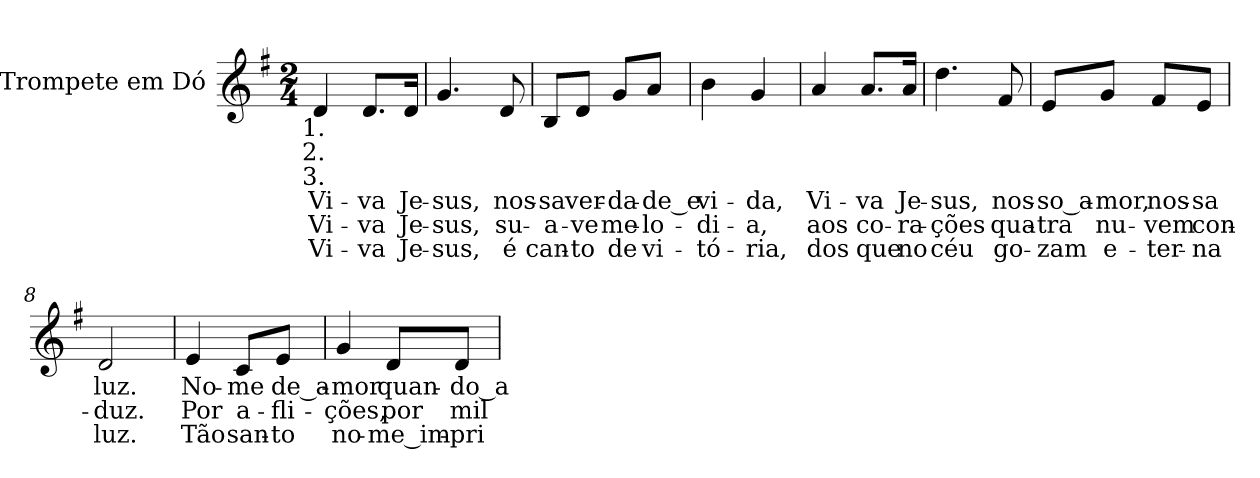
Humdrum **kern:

**kern	**text	**text	**text
*part1	*part1	*part1	*part1
*staff1	*staff1	*staff1	*staff1
*I"Trompete em Dó	*	*	*
!!LO:PB:g=z
*clefG2	*	*	*
*k[f#]	*	*	*
*G:	*	*	*
*M2/4	*	*	*
*MM80	*	*	*
=1	=1	=1	=1
!LO:TX:b:cj:t=1.	!	!	!
!LO:TX:b:cj:t=2.	!	!	!
!LO:TX:b:cj:t=3.	!	!	!
!	!LO:LY:b:color=#000000	!LO:LY:b:color=#000000	!LO:LY:b:color=#000000
4di/	Vi-	Vi-	Vi-
!	!LO:LY:b:color=#000000	!LO:LY:b:color=#000000	!LO:LY:b:color=#000000
8.di/L	-va	-va	-va
!	!LO:LY:b:color=#000000	!LO:LY:b:color=#000000	!LO:LY:b:color=#000000
16di/Jk	Je-	Je-	Je-
=2	=2	=2	=2
!	!LO:LY:b:color=#000000	!LO:LY:b:color=#000000	!LO:LY:b:color=#000000
4.gi/	-sus,	-sus,	-sus,
!	!LO:LY:b:color=#000000	!LO:LY:b:color=#000000	!LO:LY:b:color=#000000
8di/	nos-	su-	é
=3	=3	=3	=3
!	!LO:LY:b:color=#000000	!LO:LY:b:color=#000000	!LO:LY:b:color=#000000
8Bi/L	-sa	-a-	can-
!	!LO:LY:b:color=#000000	!LO:LY:b:color=#000000	!LO:LY:b:color=#000000
8di/J	ver-	-ve	-to
!	!LO:LY:b:color=#000000	!LO:LY:b:color=#000000	!LO:LY:b:color=#000000
8gi/L	-da-	me-	de
!	!LO:LY:b:color=#000000	!LO:LY:b:color=#000000	!LO:LY:b:color=#000000
8ai/J	-de_e	-lo-	vi-
=4	=4	=4	=4
!	!LO:LY:b:color=#000000	!LO:LY:b:color=#000000	!LO:LY:b:color=#000000
4bi\	vi-	-di-	-tó-
!	!LO:LY:b:color=#000000	!LO:LY:b:color=#000000	!LO:LY:b:color=#000000
4gi/	-da,	-a,	-ria,
=5	=5	=5	=5
!	!LO:LY:b:color=#000000	!LO:LY:b:color=#000000	!LO:LY:b:color=#000000
4ai/	Vi-	aos	dos
!	!LO:LY:b:color=#000000	!LO:LY:b:color=#000000	!LO:LY:b:color=#000000
8.ai/L	-va	co-	que
!	!LO:LY:b:color=#000000	!LO:LY:b:color=#000000	!LO:LY:b:color=#000000
16ai/Jk	Je-	-ra-	no
=6	=6	=6	=6
!	!LO:LY:b:color=#000000	!LO:LY:b:color=#000000	!LO:LY:b:color=#000000
4.ddi\	-sus,	-ções	céu
!	!LO:LY:b:color=#000000	!LO:LY:b:color=#000000	!LO:LY:b:color=#000000
8f#i/	nos-	qua-	go-
=7	=7	=7	=7
!	!LO:LY:b:color=#000000	!LO:LY:b:color=#000000	!LO:LY:b:color=#000000
8ei/L	-so_a-	-tra	-zam
!	!LO:LY:b:color=#000000	!LO:LY:b:color=#000000	!LO:LY:b:color=#000000
8gi/J	-mor,	nu-	e-
!	!LO:LY:b:color=#000000	!LO:LY:b:color=#000000	!LO:LY:b:color=#000000
8f#i/L	nos-	-vem	-ter-
!	!LO:LY:b:color=#000000	!LO:LY:b:color=#000000	!LO:LY:b:color=#000000
8ei/J	-sa	con-	-na
=8	=8	=8	=8
!	!LO:LY:b:color=#000000	!LO:LY:b:color=#000000	!LO:LY:b:color=#000000
2di/	luz.	-duz.	luz.
!!LO:LB:g=z
=9	=9	=9	=9
!	!LO:LY:b:color=#000000	!LO:LY:b:color=#000000	!LO:LY:b:color=#000000
4ei/	No-	Por	Tão
!	!LO:LY:b:color=#000000	!LO:LY:b:color=#000000	!LO:LY:b:color=#000000
8ci/L	-me	a-	san-
!	!LO:LY:b:color=#000000	!LO:LY:b:color=#000000	!LO:LY:b:color=#000000
8ei/J	de_a-	-fli-	-to
=10	=10	=10	=10
!	!LO:LY:b:color=#000000	!LO:LY:b:color=#000000	!LO:LY:b:color=#000000
4gi/	-mor	-ções,	no-
!	!LO:LY:b:color=#000000	!LO:LY:b:color=#000000	!LO:LY:b:color=#000000
8di/L	quan-	por	-me_im-
!	!LO:LY:b:color=#000000	!LO:LY:b:color=#000000	!LO:LY:b:color=#000000
8di/J	-do_a	mil	-pri-
=	=	=	=
*-	*-	*-	*-
